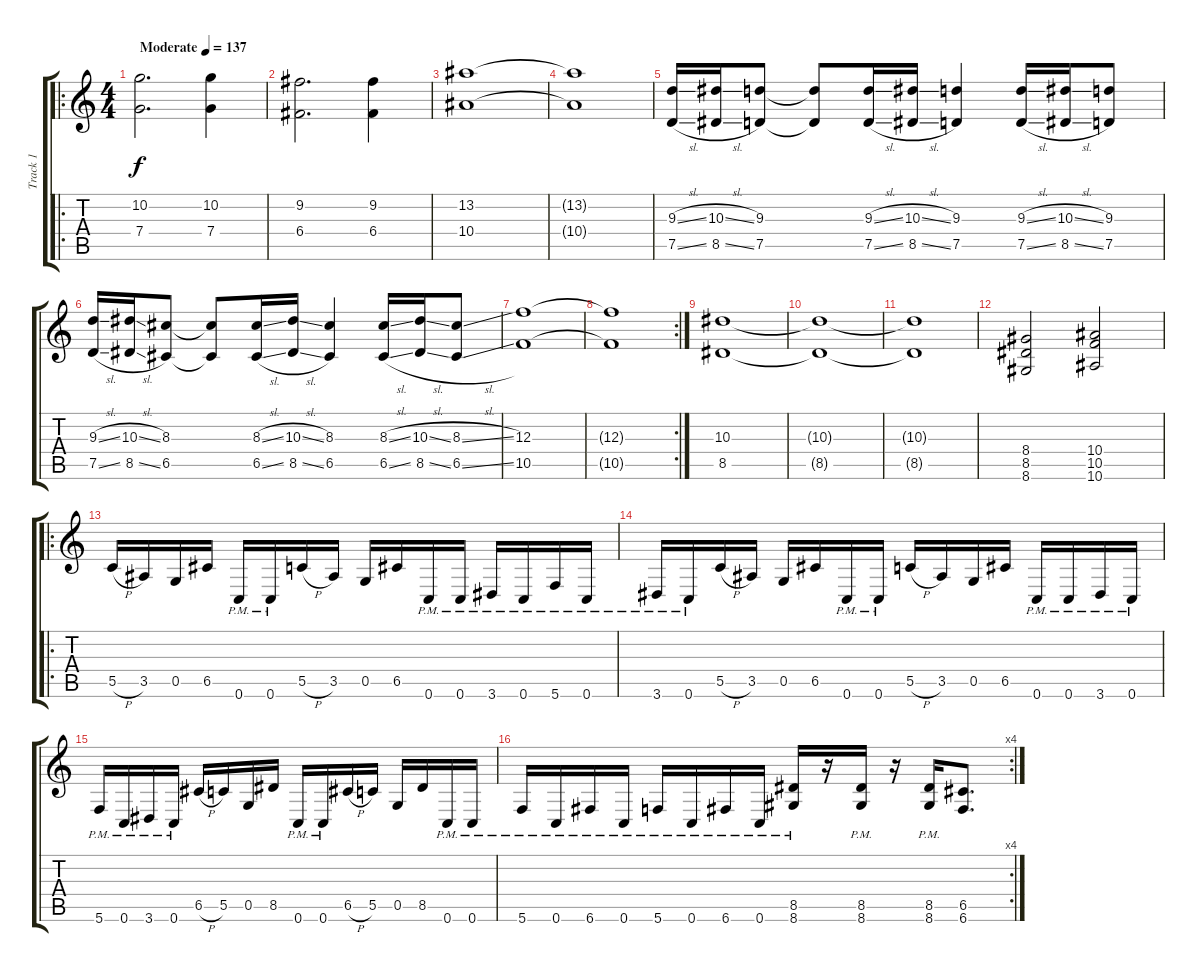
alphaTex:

\track ("Track 1" "Track 1") {instrument overdrivenguitar}
\staff {score tabs}
\tuning (D4 A3 F3 C3 G2 C2) {hide}
\ro
\ts (4 4)
\tempo (137 "Moderate")
\clef g2
\ks c
(10.2 7.4).2{d dy f instrument overdrivenguitar} (10.2 7.4).4 |
(9.2 6.4).2{d} (9.2 6.4).4 |
(13.2 10.4).1 |
(13.2{t} 10.4{t}).1 |
(9.3{sl} 7.5{sl}).16 (10.3{sl} 8.5{sl}).16 (9.3 7.5).8 (9.3{t} 7.5{t}).8 (9.3{sl} 7.5{sl}).16 (10.3{sl} 8.5{sl}).16 (9.3 7.5).4 (9.3{sl} 7.5{sl}).16 (10.3{sl} 8.5{sl}).16 (9.3 7.5).8 |
(9.3{sl} 7.5{sl}).16 (10.3{sl} 8.5{sl}).16 (8.3 6.5).8 (8.3{t} 6.5{t}).8 (8.3{sl} 6.5{sl}).16 (10.3{sl} 8.5{sl}).16 (8.3 6.5).4 (8.3{sl} 6.5{sl}).16 (10.3{sl} 8.5{sl}).16 (8.3{sl} 6.5{sl}).8 |
(12.3 10.5).1 |
\rc 2
(12.3{t} 10.5{t}).1 |
(10.3 8.5).1 |
(10.3{t} 8.5{t}).1 |
(10.3{t} 8.5{t}).1 |
(8.4 8.5 8.6).2 (10.4 10.5 10.6).2 |
\ro
5.5{h}.16 3.5.16 0.5.16 6.5.16 0.6{pm}.16 0.6{pm}.16 5.5{h}.16 3.5.16 0.5.16 6.5.16 0.6{pm}.16 0.6{pm}.16 3.6{pm}.16 0.6{pm}.16 5.6{pm}.16 0.6{pm}.16 |
3.6{pm}.16 0.6{pm}.16 5.5{h}.16 3.5.16 0.5.16 6.5.16 0.6{pm}.16 0.6{pm}.16 5.5{h}.16 3.5.16 0.5.16 6.5.16 0.6{pm}.16 0.6{pm}.16 3.6{pm}.16 0.6{pm}.16 |
5.6{pm}.16 0.6{pm}.16 3.6{pm}.16 0.6{pm}.16 6.5{h}.16 5.5.16 0.5.16 8.5.16 0.6{pm}.16 0.6{pm}.16 6.5{h}.16 5.5.16 0.5.16 8.5.16 0.6{pm}.16 0.6{pm}.16 |
\rc 4
5.6{pm}.16 0.6{pm}.16 6.6{pm}.16 0.6{pm}.16 5.6{pm}.16 0.6{pm}.16 6.6{pm}.16 0.6{pm}.16 (8.5{pm} 8.6{pm}).16 r.16 (8.5{pm} 8.6{pm}).16 r.16 (8.5{pm} 8.6{pm}).16 (6.5 6.6).8{d}
